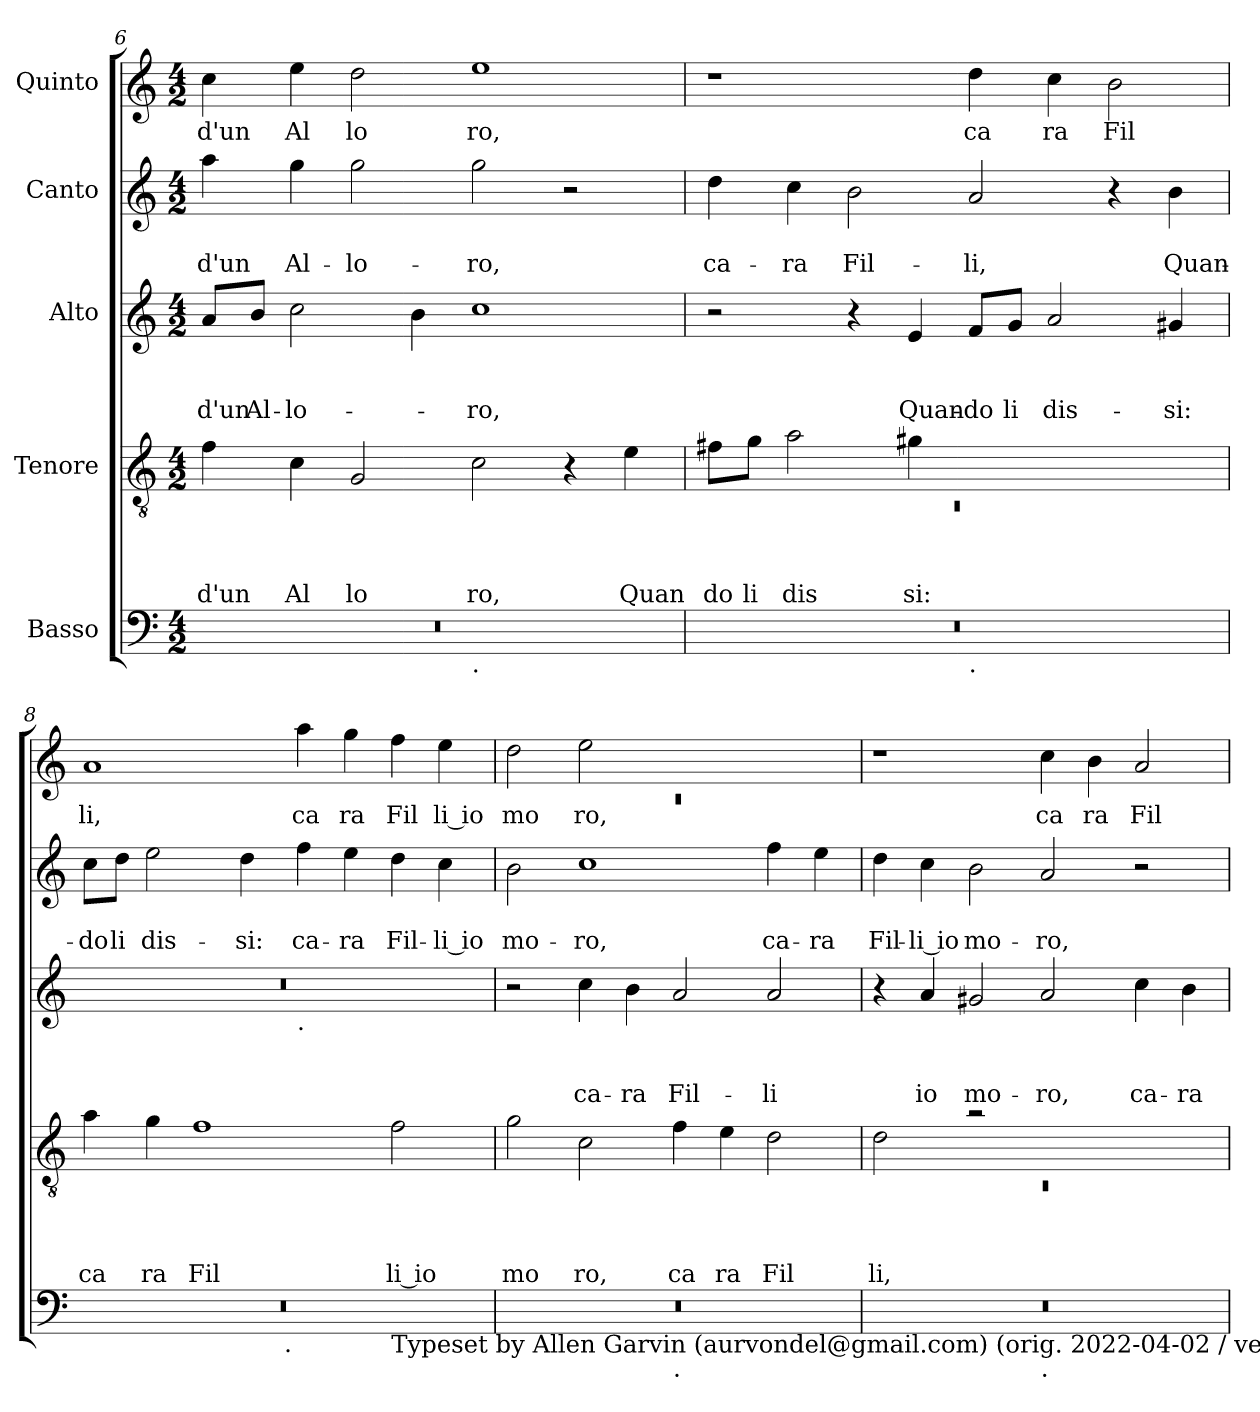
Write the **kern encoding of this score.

**kern	**kern	**text	**text	**text	**text	**kern	**text	**text	**text	**kern	**text	**text	**kern	**text
*part5	*part4	*part4	*part4	*part4	*part4	*part3	*part3	*part3	*part3	*part2	*part2	*part2	*part1	*part1
*staff5	*staff4	*staff4	*staff4	*staff4	*staff4	*staff3	*staff3	*staff3	*staff3	*staff2	*staff2	*staff2	*staff1	*staff1
*I"Basso	*I"Tenore	*	*	*	*	*I"Alto	*	*	*	*I"Canto	*	*	*I"Quinto	*
*clefF4	*clefGv2	*	*	*	*	*clefG2	*	*	*	*clefG2	*	*	*clefG2	*
*k[]	*k[]	*	*	*	*	*k[]	*	*	*	*k[]	*	*	*k[]	*
*C:	*C:	*	*	*	*	*C:	*	*	*	*C:	*	*	*C:	*
*M4/2	*M4/2	*	*	*	*	*M4/2	*	*	*	*M4/2	*	*	*M4/2	*
=6	=6	=6	=6	=6	=6	=6	=6	=6	=6	=6	=6	=6	=6	=6
!	!	!	!	!	!LO:LY:b	!	!	!	!LO:LY:b	!	!	!LO:LY:b	!	!LO:LY:b
*^	*	*	*	*	*	*	*	*	*	*	*	*	*	*
0r	1ryy	4f\	.	.	.	d'un	8a/L	.	.	d'un	4aa\	.	d'un	4cc\	d'un
!	!	!	!	!	!	!	!	!	!	!LO:LY:b	!	!	!	!	!
.	.	.	.	.	.	.	8b/J	.	.	Al-	.	.	.	.	.
!	!	!	!	!	!	!LO:LY:b	!	!	!	!LO:LY:b	!	!	!LO:LY:b	!	!LO:LY:b
.	.	4c\	.	.	.	Al	2cc\	.	.	-lo-	4gg\	.	Al-	4ee\	Al
!	!	!	!	!	!	!LO:LY:b	!	!	!	!	!	!	!LO:LY:b	!	!LO:LY:b
.	.	2G/	.	.	.	lo	.	.	.	.	2gg\	.	-lo-	2dd\	lo
.	.	.	.	.	.	.	4b\	.	.	.	.	.	.	.	.
!	!LO:TX:b:t=.	!	!	!	!	!	!	!	!	!	!	!	!	!	!
!	!	!	!	!	!	!LO:LY:b	!	!	!	!LO:LY:b	!	!	!LO:LY:b	!	!LO:LY:b
.	1ryy	2c\	.	.	.	ro,	1cc	.	.	-ro,	2gg\	.	-ro,	1ee	ro,
.	.	4r	.	.	.	.	.	.	.	.	2r	.	.	.	.
!	!	!	!	!	!	!LO:LY:b	!	!	!	!	!	!	!	!	!
.	.	4e\	.	.	.	Quan	.	.	.	.	.	.	.	.	.
=7	=7	=7	=7	=7	=7	=7	=7	=7	=7	=7	=7	=7	=7	=7	=7
*	*	*^	*	*	*	*	*	*	*	*	*	*	*	*	*
!	!	!	!LO:N:vis=1	!	!	!	!LO:LY:b	!	!	!	!	!	!	!LO:LY:b	!	!
0r	1ryy	8f#X\L	0rC	.	.	.	do	2r	.	.	.	4dd\	.	ca-	1r	.
!	!	!	!	!	!	!	!LO:LY:b	!	!	!	!	!	!	!	!	!
.	.	8g\J	.	.	.	.	li	.	.	.	.	.	.	.	.	.
!	!	!	!	!	!	!	!LO:LY:b	!	!	!	!	!	!	!LO:LY:b	!	!
.	.	2a\	.	.	.	.	dis	.	.	.	.	4cc\	.	-ra	.	.
!	!	!	!	!	!	!	!	!	!	!	!	!	!	!LO:LY:b	!	!
.	.	.	.	.	.	.	.	4r	.	.	.	2b\	.	Fil-	.	.
!	!	!	!	!	!	!	!LO:LY:b	!	!	!	!LO:LY:b	!	!	!	!	!
.	.	4g#X\	.	.	.	.	si:	4e/	.	.	Quan-	.	.	.	.	.
!	!LO:TX:b:t=.	!	!	!	!	!	!	!	!	!	!	!	!	!	!	!
!	!	!	!	!	!	!	!	!	!	!	!LO:LY:b	!	!	!LO:LY:b	!	!LO:LY:b
.	1ryy	1ryy	.	.	.	.	.	8f/L	.	.	-do	2a/	.	-li,	4dd\	ca
!	!	!	!	!	!	!	!	!	!	!	!LO:LY:b	!	!	!	!	!
.	.	.	.	.	.	.	.	8g/J	.	.	li	.	.	.	.	.
!	!	!	!	!	!	!	!	!	!	!	!LO:LY:b	!	!	!	!	!LO:LY:b
.	.	.	.	.	.	.	.	2a/	.	.	dis-	.	.	.	4cc\	ra
!	!	!	!	!	!	!	!	!	!	!	!	!	!	!	!	!LO:LY:b
.	.	.	.	.	.	.	.	.	.	.	.	4r	.	.	2b\	Fil
!	!	!	!	!	!	!	!	!	!	!	!LO:LY:b	!	!	!LO:LY:b	!	!
.	.	.	.	.	.	.	.	4g#X/	.	.	-si:	4b\	.	Quan-	.	.
*	*	*v	*v	*	*	*	*	*	*	*	*	*	*	*	*	*
!!LO:LB:g=z
=8	=8	=8	=8	=8	=8	=8	=8	=8	=8	=8	=8	=8	=8	=8	=8
!	!	!	!	!	!	!LO:LY:b	!	!	!	!	!	!	!LO:LY:b	!	!LO:LY:b
*	*^	*	*	*	*	*	*^	*	*	*	*	*	*	*	*
0r	2ryy	1.ryy	4a\	.	.	.	ca	0r	1ryy	.	.	.	8cc\L	.	-do	1a	li,
!	!	!	!	!	!	!	!	!	!	!	!	!	!	!	!LO:LY:b	!	!
.	.	.	.	.	.	.	.	.	.	.	.	.	8dd\J	.	li	.	.
!	!	!	!	!	!	!	!LO:LY:b	!	!	!	!	!	!	!	!LO:LY:b	!	!
.	.	.	4g\	.	.	.	ra	.	.	.	.	.	2ee\	.	dis-	.	.
!	!	!	!	!	!	!	!LO:LY:b	!	!	!	!	!	!	!	!	!	!
.	4...ryy	.	1f	.	.	.	Fil	.	.	.	.	.	.	.	.	.	.
!	!	!	!	!	!	!	!	!	!	!	!	!	!	!	!LO:LY:b	!	!
.	.	.	.	.	.	.	.	.	.	.	.	.	4dd\	.	-si:	.	.
!	!LO:TX:b:t=.	!	!	!	!	!	!	!	!	!	!	!	!	!	!	!	!
.	1ryy	.	.	.	.	.	.	.	.	.	.	.	.	.	.	.	.
!	!	!	!	!	!	!	!	!	!LO:TX:b:t=.	!	!	!	!	!	!	!	!
!	!	!	!	!	!	!	!	!	!	!	!	!	!	!	!LO:LY:b	!	!LO:LY:b
.	.	.	.	.	.	.	.	.	1ryy	.	.	.	4ff\	.	ca-	4aa\	ca
!	!	!	!	!	!	!	!	!	!	!	!	!	!	!	!LO:LY:b	!	!LO:LY:b
.	.	.	.	.	.	.	.	.	.	.	.	.	4ee\	.	-ra	4gg\	ra
!	!	!LO:TX:b:t=Typeset by Allen Garvin (aurvondel@gmail.com) (orig. 2022-04-02 / ver. 2022-04-02) CC BY-NC 4.0	!	!	!	!	!	!	!	!	!	!	!	!	!	!	!
!	!	!	!	!	!	!	!LO:LY:b:rj	!	!	!	!	!	!	!	!LO:LY:b	!	!LO:LY:b
.	.	2ryy	2f\	.	.	.	li io	.	.	.	.	.	4dd\	.	Fil-	4ff\	Fil
!	!	!	!	!	!	!	!	!	!	!	!	!	!	!	!LO:LY:b:rj	!	!LO:LY:b:rj
.	.	.	.	.	.	.	.	.	.	.	.	.	4cc\	.	-li io	4ee\	li io
.	32ryy	.	.	.	.	.	.	.	.	.	.	.	.	.	.	.	.
=9	=9	=9	=9	=9	=9	=9	=9	=9	=9	=9	=9	=9	=9	=9	=9	=9	=9
*	*	*	*	*	*	*	*	*	*	*	*	*	*	*	*	*^	*
!	!	!	!	!	!	!	!LO:LY:b	!	!	!	!	!	!	!	!LO:LY:b	!	!LO:N:vis=1	!LO:LY:b
*	*v	*v	*	*	*	*	*	*v	*v	*	*	*	*	*	*	*	*	*
0r	1ryy	2g\	.	.	.	mo	2r	.	.	.	2b\	.	mo-	2dd\	0rc	mo
!	!	!	!	!	!	!LO:LY:b	!	!	!	!LO:LY:b	!	!	!LO:LY:b	!	!	!LO:LY:b
.	.	2c\	.	.	.	ro,	4cc\	.	.	ca-	1cc	.	-ro,	2ee\	.	ro,
!	!	!	!	!	!	!	!	!	!	!LO:LY:b	!	!	!	!	!	!
.	.	.	.	.	.	.	4b\	.	.	-ra	.	.	.	.	.	.
!	!LO:TX:b:t=.	!	!	!	!	!	!	!	!	!	!	!	!	!	!	!
!	!	!	!	!	!	!LO:LY:b	!	!	!	!LO:LY:b	!	!	!	!	!	!
.	1ryy	4f\	.	.	.	ca	2a/	.	.	Fil-	.	.	.	1ryy	.	.
!	!	!	!	!	!	!LO:LY:b	!	!	!	!	!	!	!	!	!	!
.	.	4e\	.	.	.	ra	.	.	.	.	.	.	.	.	.	.
!	!	!	!	!	!	!LO:LY:b	!	!	!	!LO:LY:b	!	!	!LO:LY:b	!	!	!
.	.	2d\	.	.	.	Fil	2a/	.	.	-li	4ff\	.	ca-	.	.	.
!	!	!	!	!	!	!	!	!	!	!	!	!	!LO:LY:b	!	!	!
.	.	.	.	.	.	.	.	.	.	.	4ee\	.	-ra	.	.	.
*	*	*	*	*	*	*	*	*	*	*	*	*	*	*v	*v	*
=10	=10	=10	=10	=10	=10	=10	=10	=10	=10	=10	=10	=10	=10	=10	=10
*	*	*^	*	*	*	*	*	*	*	*	*	*	*	*	*
!	!	!	!LO:N:vis=1	!	!	!	!LO:LY:b	!	!	!	!	!	!	!LO:LY:b	!	!
0r	1ryy	2d\	0rC	.	.	.	li,	4r	.	.	.	4dd\	.	Fil-	1r	.
!	!	!	!	!	!	!	!	!	!	!	!LO:LY:b	!	!	!LO:LY:b:rj	!	!
.	.	.	.	.	.	.	.	4a/	.	.	io	4cc\	.	-li io	.	.
!	!	!	!	!	!	!	!	!	!	!	!LO:LY:b	!	!	!LO:LY:b	!	!
.	.	2ra	.	.	.	.	.	2g#X/	.	.	mo-	2b\	.	mo-	.	.
!	!LO:TX:b:t=.	!	!	!	!	!	!	!	!	!	!	!	!	!	!	!
!	!	!	!	!	!	!	!	!	!	!	!LO:LY:b	!	!	!LO:LY:b	!	!LO:LY:b
.	1ryy	1ryy	.	.	.	.	.	2a/	.	.	-ro,	2a/	.	-ro,	4cc\	ca
!	!	!	!	!	!	!	!	!	!	!	!	!	!	!	!	!LO:LY:b
.	.	.	.	.	.	.	.	.	.	.	.	.	.	.	4b\	ra
!	!	!	!	!	!	!	!	!	!	!	!LO:LY:b	!	!	!	!	!LO:LY:b
.	.	.	.	.	.	.	.	4cc\	.	.	ca-	2r	.	.	2a/	Fil
!	!	!	!	!	!	!	!	!	!	!	!LO:LY:b	!	!	!	!	!
.	.	.	.	.	.	.	.	4b\	.	.	-ra	.	.	.	.	.
*v	*v	*	*	*	*	*	*	*	*	*	*	*	*	*	*	*
*	*v	*v	*	*	*	*	*	*	*	*	*	*	*	*	*
=	=	=	=	=	=	=	=	=	=	=	=	=	=	=
*-	*-	*-	*-	*-	*-	*-	*-	*-	*-	*-	*-	*-	*-	*-
